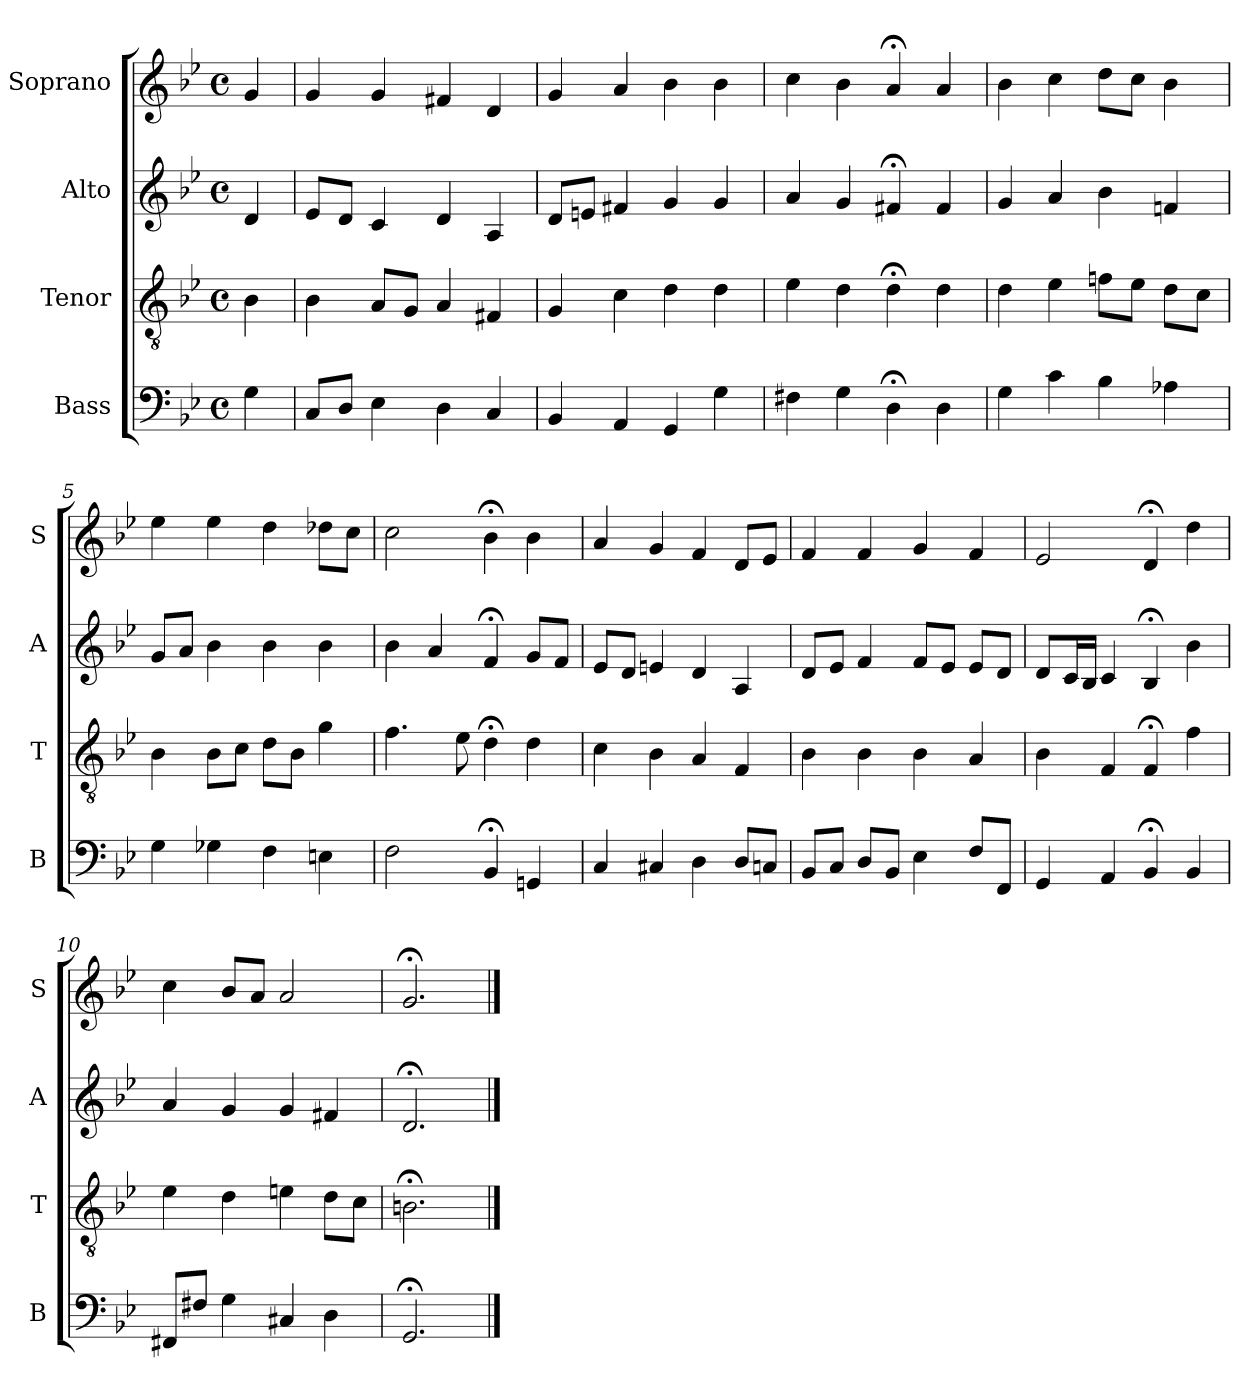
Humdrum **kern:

**kern	**kern	**kern	**kern
*part4	*part3	*part2	*part1
*staff4	*staff3	*staff2	*staff1
*I"Bass	*I"Tenor	*I"Alto	*I"Soprano
*I'B	*I'T	*I'A	*I'S
*clefF4	*clefGv2	*clefG2	*clefG2
*k[b-e-]	*k[b-e-]	*k[b-e-]	*k[b-e-]
*g:	*g:	*g:	*g:
*M4/4	*M4/4	*M4/4	*M4/4
*met(c)	*met(c)	*met(c)	*met(c)
*MM100	*MM100	*MM100	*MM100
=	=	=	=
4G	4B-	4d	4g
=1	=1	=1	=1
8CL	4B-	8e-L	4g
8DJ	.	8dJ	.
4E-	8AL	4c	4g
.	8GJ	.	.
4D	4A	4d	4f#X
4C	4F#X	4A	4d
=2	=2	=2	=2
4BB-	4G	8dL	4g
.	.	8enJ	.
4AA	4c	4f#X	4a
4GG	4d	4g	4b-
4G	4d	4g	4b-
=3	=3	=3	=3
4F#X	4e-	4a	4cc
4G	4d	4g	4b-
4D;<	4d;<	4f#X;<	4a;<
4D	4d	4f#	4a
=4	=4	=4	=4
4G	4d	4g	4b-
4c	4e-	4a	4cc
4B-	8fnL	4b-	8ddL
.	8e-J	.	8ccJ
4A-X	8dL	4fn	4b-
.	8cJ	.	.
=5	=5	=5	=5
4G	4B-	8gL	4ee-
.	.	8aJ	.
4G-X	8B-L	4b-	4ee-
.	8cJ	.	.
4Fi	8diL	4b-i	4ddi
.	8B-J	.	.
4En	4g	4b-	8dd-XL
.	.	.	8ccJ
=6	=6	=6	=6
2F	4.f	4b-	2cc
.	.	4a	.
.	8e-	.	.
4BB-;<	4d;<	4f;<	4b-;<
4GGn	4d	8gL	4b-
.	.	8fJ	.
=7	=7	=7	=7
4C	4c	8e-L	4a
.	.	8dJ	.
4C#X	4B-	4en	4g
4D	4A	4d	4f
8DL	4F	4A	8dL
8CnJ	.	.	8e-J
=8	=8	=8	=8
8BB-L	4B-	8dL	4f
8CJ	.	8e-J	.
8DL	4B-	4f	4f
8BB-J	.	.	.
4E-	4B-	8fL	4g
.	.	8e-J	.
8FL	4A	8e-L	4f
8FFJ	.	8dJ	.
=9	=9	=9	=9
4GG	4B-	8dL	2e-
.	.	16cL	.
.	.	16B-JJ	.
4AA	4F	4c	.
4BB-;<	4F;<	4B-;<	4d;<
4BB-	4f	4b-	4dd
=10	=10	=10	=10
8FF#XL	4e-	4a	4cc
8F#XJ	.	.	.
4G	4d	4g	8b-L
.	.	.	8aJ
4C#X	4en	4g	2a
4D	8dL	4f#X	.
.	8cJ	.	.
=11	=11	=11	=11
2.GG;<	2.Bn;<	2.d;<	2.g;<
==	==	==	==
*-	*-	*-	*-
